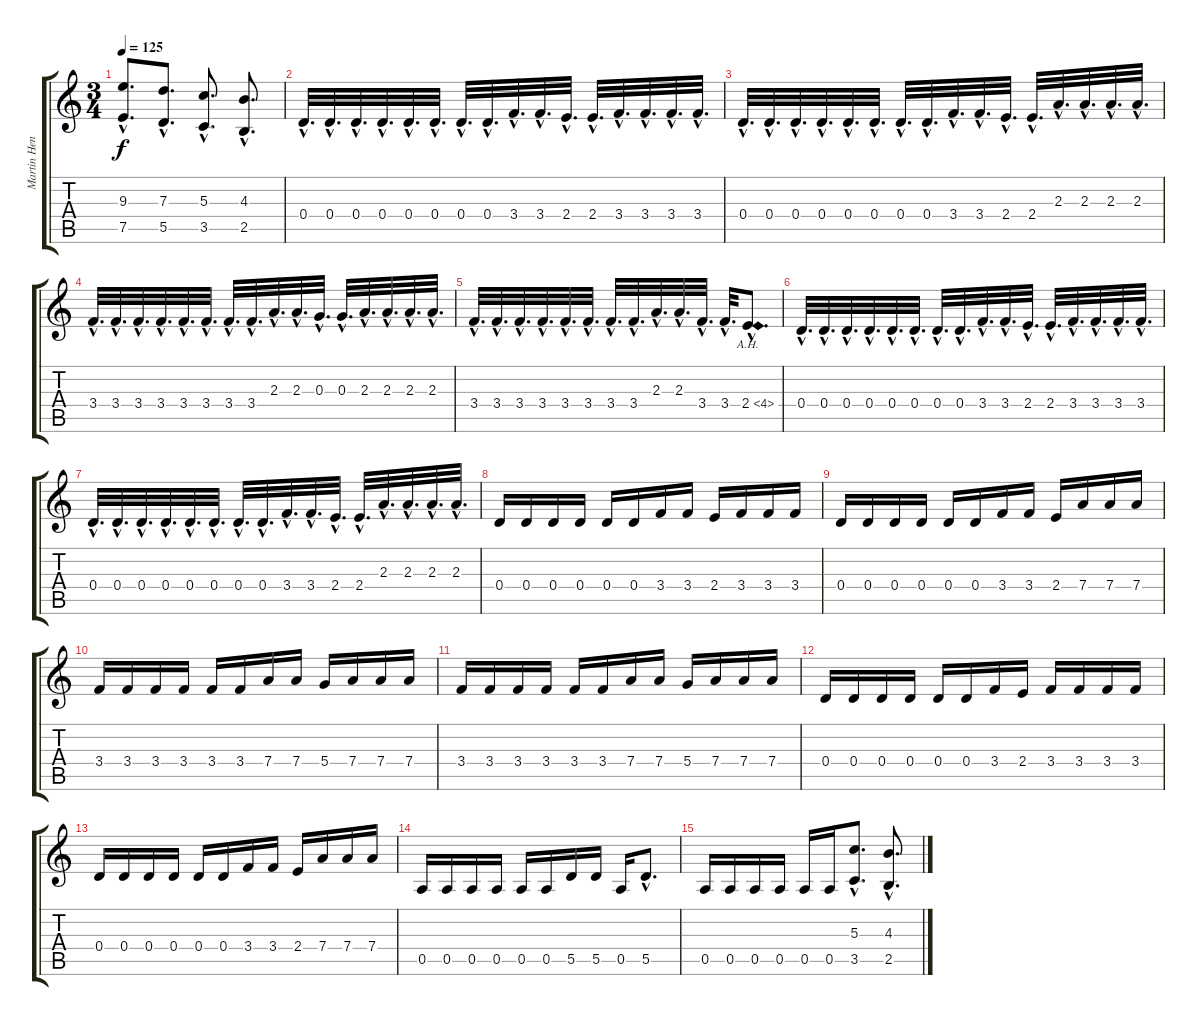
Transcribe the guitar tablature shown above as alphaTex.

\track ("Martin Henriksson" "Martin Hen") {instrument distortionguitar}
\staff {score tabs}
\tuning (E4 B3 G3 D3 A2 E2) {hide}
\ts (3 4)
\tempo 125
\clef g2
\ks c
(9.3{hac} 7.5{hac}).8{d dy f} (7.3{hac} 5.5{hac}).8{d} (5.3{hac} 3.5{hac}).8{d} (4.3{hac} 2.5{hac}).8{d} |
0.4{hac}.32{d} 0.4{hac}.32{d} 0.4{hac}.32{d} 0.4{hac}.32{d} 0.4{hac}.32{d} 0.4{hac}.32{d} 0.4{hac}.32{d} 0.4{hac}.32{d} 3.4{hac}.32{d} 3.4{hac}.32{d} 2.4{hac}.32{d} 2.4{hac}.32{d} 3.4{hac}.32{d} 3.4{hac}.32{d} 3.4{hac}.32{d} 3.4{hac}.32{d} |
0.4{hac}.32{d} 0.4{hac}.32{d} 0.4{hac}.32{d} 0.4{hac}.32{d} 0.4{hac}.32{d} 0.4{hac}.32{d} 0.4{hac}.32{d} 0.4{hac}.32{d} 3.4{hac}.32{d} 3.4{hac}.32{d} 2.4{hac}.32{d} 2.4{hac}.32{d} 2.3{hac}.32{d} 2.3{hac}.32{d} 2.3{hac}.32{d} 2.3{hac}.32{d} |
3.4{hac}.32{d} 3.4{hac}.32{d} 3.4{hac}.32{d} 3.4{hac}.32{d} 3.4{hac}.32{d} 3.4{hac}.32{d} 3.4{hac}.32{d} 3.4{hac}.32{d} 2.3{hac}.32{d} 2.3{hac}.32{d} 0.3{hac}.32{d} 0.3{hac}.32{d} 2.3{hac}.32{d} 2.3{hac}.32{d} 2.3{hac}.32{d} 2.3{hac}.32{d} |
3.4{hac}.32{d} 3.4{hac}.32{d} 3.4{hac}.32{d} 3.4{hac}.32{d} 3.4{hac}.32{d} 3.4{hac}.32{d} 3.4{hac}.32{d} 3.4{hac}.32{d} 2.3{hac}.32{d} 2.3{hac}.32{d} 3.4{hac}.32{d} 3.4{hac}.32{d} 2.4{ah 2 hac}.8{d} |
0.4{hac}.32{d} 0.4{hac}.32{d} 0.4{hac}.32{d} 0.4{hac}.32{d} 0.4{hac}.32{d} 0.4{hac}.32{d} 0.4{hac}.32{d} 0.4{hac}.32{d} 3.4{hac}.32{d} 3.4{hac}.32{d} 2.4{hac}.32{d} 2.4{hac}.32{d} 3.4{hac}.32{d} 3.4{hac}.32{d} 3.4{hac}.32{d} 3.4{hac}.32{d} |
0.4{hac}.32{d} 0.4{hac}.32{d} 0.4{hac}.32{d} 0.4{hac}.32{d} 0.4{hac}.32{d} 0.4{hac}.32{d} 0.4{hac}.32{d} 0.4{hac}.32{d} 3.4{hac}.32{d} 3.4{hac}.32{d} 2.4{hac}.32{d} 2.4{hac}.32{d} 2.3{hac}.32{d} 2.3{hac}.32{d} 2.3{hac}.32{d} 2.3{hac}.32{d} |
0.4.16 0.4.16 0.4.16 0.4.16 0.4.16 0.4.16 3.4.16 3.4.16 2.4.16 3.4.16 3.4.16 3.4.16 |
0.4.16 0.4.16 0.4.16 0.4.16 0.4.16 0.4.16 3.4.16 3.4.16 2.4.16 7.4.16 7.4.16 7.4.16 |
3.4.16 3.4.16 3.4.16 3.4.16 3.4.16 3.4.16 7.4.16 7.4.16 5.4.16 7.4.16 7.4.16 7.4.16 |
3.4.16 3.4.16 3.4.16 3.4.16 3.4.16 3.4.16 7.4.16 7.4.16 5.4.16 7.4.16 7.4.16 7.4.16 |
0.4.16 0.4.16 0.4.16 0.4.16 0.4.16 0.4.16 3.4.16 2.4.16 3.4.16 3.4.16 3.4.16 3.4.16 |
0.4.16 0.4.16 0.4.16 0.4.16 0.4.16 0.4.16 3.4.16 3.4.16 2.4.16 7.4.16 7.4.16 7.4.16 |
0.5.16 0.5.16 0.5.16 0.5.16 0.5.16 0.5.16 5.5.16 5.5.16 0.5.16 5.5{hac}.8{d} |
0.5.16 0.5.16 0.5.16 0.5.16 0.5.16 0.5.16 (5.3{hac} 3.5{hac}).8{d} (4.3{hac} 2.5{hac}).8{d}
